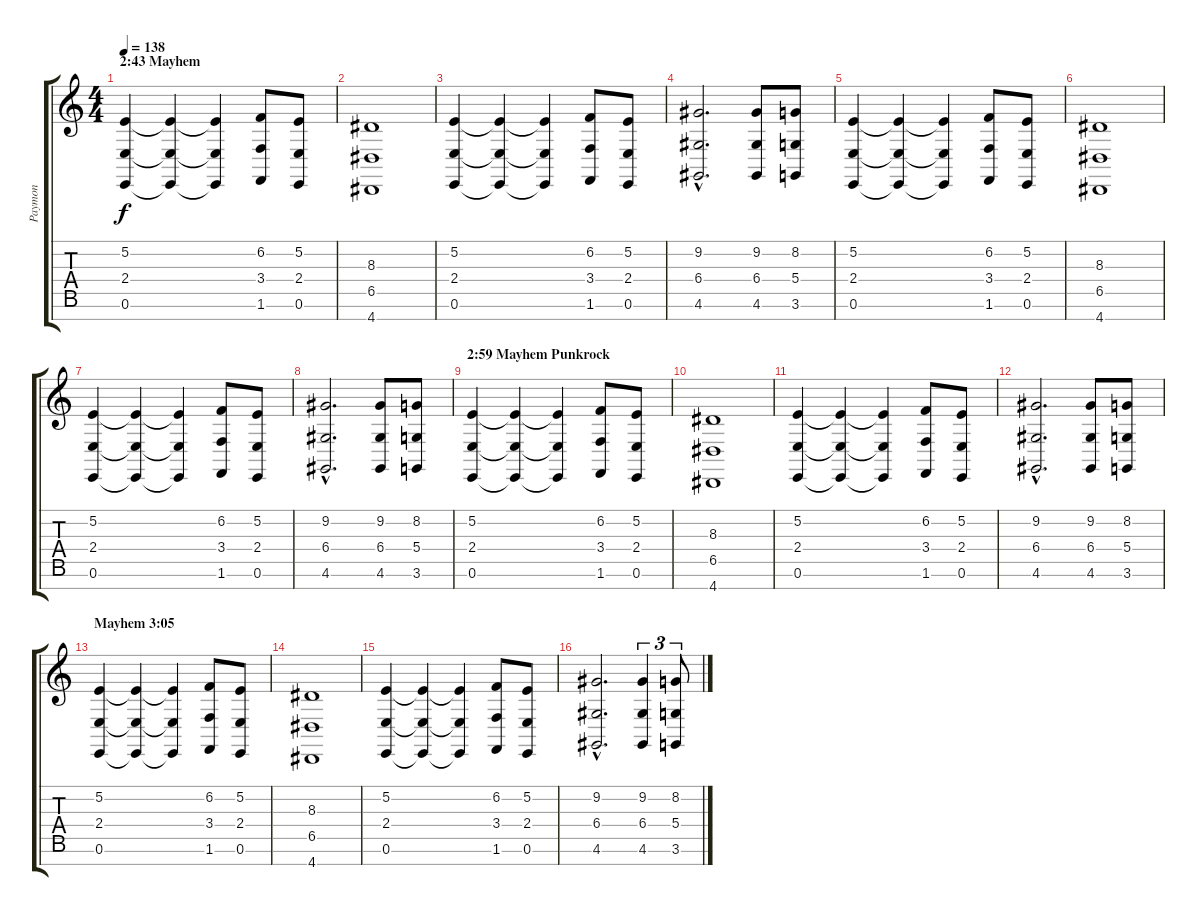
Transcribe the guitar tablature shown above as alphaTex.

\track ("Paymon" "Paymon") {instrument choiraahs}
\staff {score tabs}
\tuning (E4 B3 G3 D3 A2 E2 B1) {hide}
\ts (4 4)
\section ("" "2:43 Mayhem")
\tempo 138
\clef g2
\ks c
(5.2 2.4 0.6).4{dy f volume 12} (5.2{t} 2.4{t} 0.6{t}).4 (5.2{t} 2.4{t} 0.6{t}).4 (6.2 3.4 1.6).8 (5.2 2.4 0.6).8 |
(8.3 6.5 4.7).1 |
(5.2 2.4 0.6).4 (5.2{t} 2.4{t} 0.6{t}).4 (5.2{t} 2.4{t} 0.6{t}).4 (6.2 3.4 1.6).8 (5.2 2.4 0.6).8 |
(9.2{hac} 6.4{hac} 4.6{hac}).2{d} (9.2 6.4 4.6).8 (8.2 5.4 3.6).8 |
(5.2 2.4 0.6).4 (5.2{t} 2.4{t} 0.6{t}).4 (5.2{t} 2.4{t} 0.6{t}).4 (6.2 3.4 1.6).8 (5.2 2.4 0.6).8 |
(8.3 6.5 4.7).1 |
(5.2 2.4 0.6).4 (5.2{t} 2.4{t} 0.6{t}).4 (5.2{t} 2.4{t} 0.6{t}).4 (6.2 3.4 1.6).8 (5.2 2.4 0.6).8 |
(9.2{hac} 6.4{hac} 4.6{hac}).2{d} (9.2 6.4 4.6).8 (8.2 5.4 3.6).8 |
\section ("" "2:59 Mayhem Punkrock")
(5.2 2.4 0.6).4 (5.2{t} 2.4{t} 0.6{t}).4 (5.2{t} 2.4{t} 0.6{t}).4 (6.2 3.4 1.6).8 (5.2 2.4 0.6).8 |
(8.3 6.5 4.7).1 |
(5.2 2.4 0.6).4 (5.2{t} 2.4{t} 0.6{t}).4 (5.2{t} 2.4{t} 0.6{t}).4 (6.2 3.4 1.6).8 (5.2 2.4 0.6).8 |
(9.2{hac} 6.4{hac} 4.6{hac}).2{d} (9.2 6.4 4.6).8 (8.2 5.4 3.6).8 |
\section ("" "Mayhem 3:05")
(5.2 2.4 0.6).4 (5.2{t} 2.4{t} 0.6{t}).4 (5.2{t} 2.4{t} 0.6{t}).4 (6.2 3.4 1.6).8 (5.2 2.4 0.6).8 |
(8.3 6.5 4.7).1 |
(5.2 2.4 0.6).4 (5.2{t} 2.4{t} 0.6{t}).4 (5.2{t} 2.4{t} 0.6{t}).4 (6.2 3.4 1.6).8 (5.2 2.4 0.6).8 |
(9.2{hac} 6.4{hac} 4.6{hac}).2{d} (9.2 6.4 4.6).4{tu (3 2)} (8.2 5.4 3.6).8{tu (3 2)}
